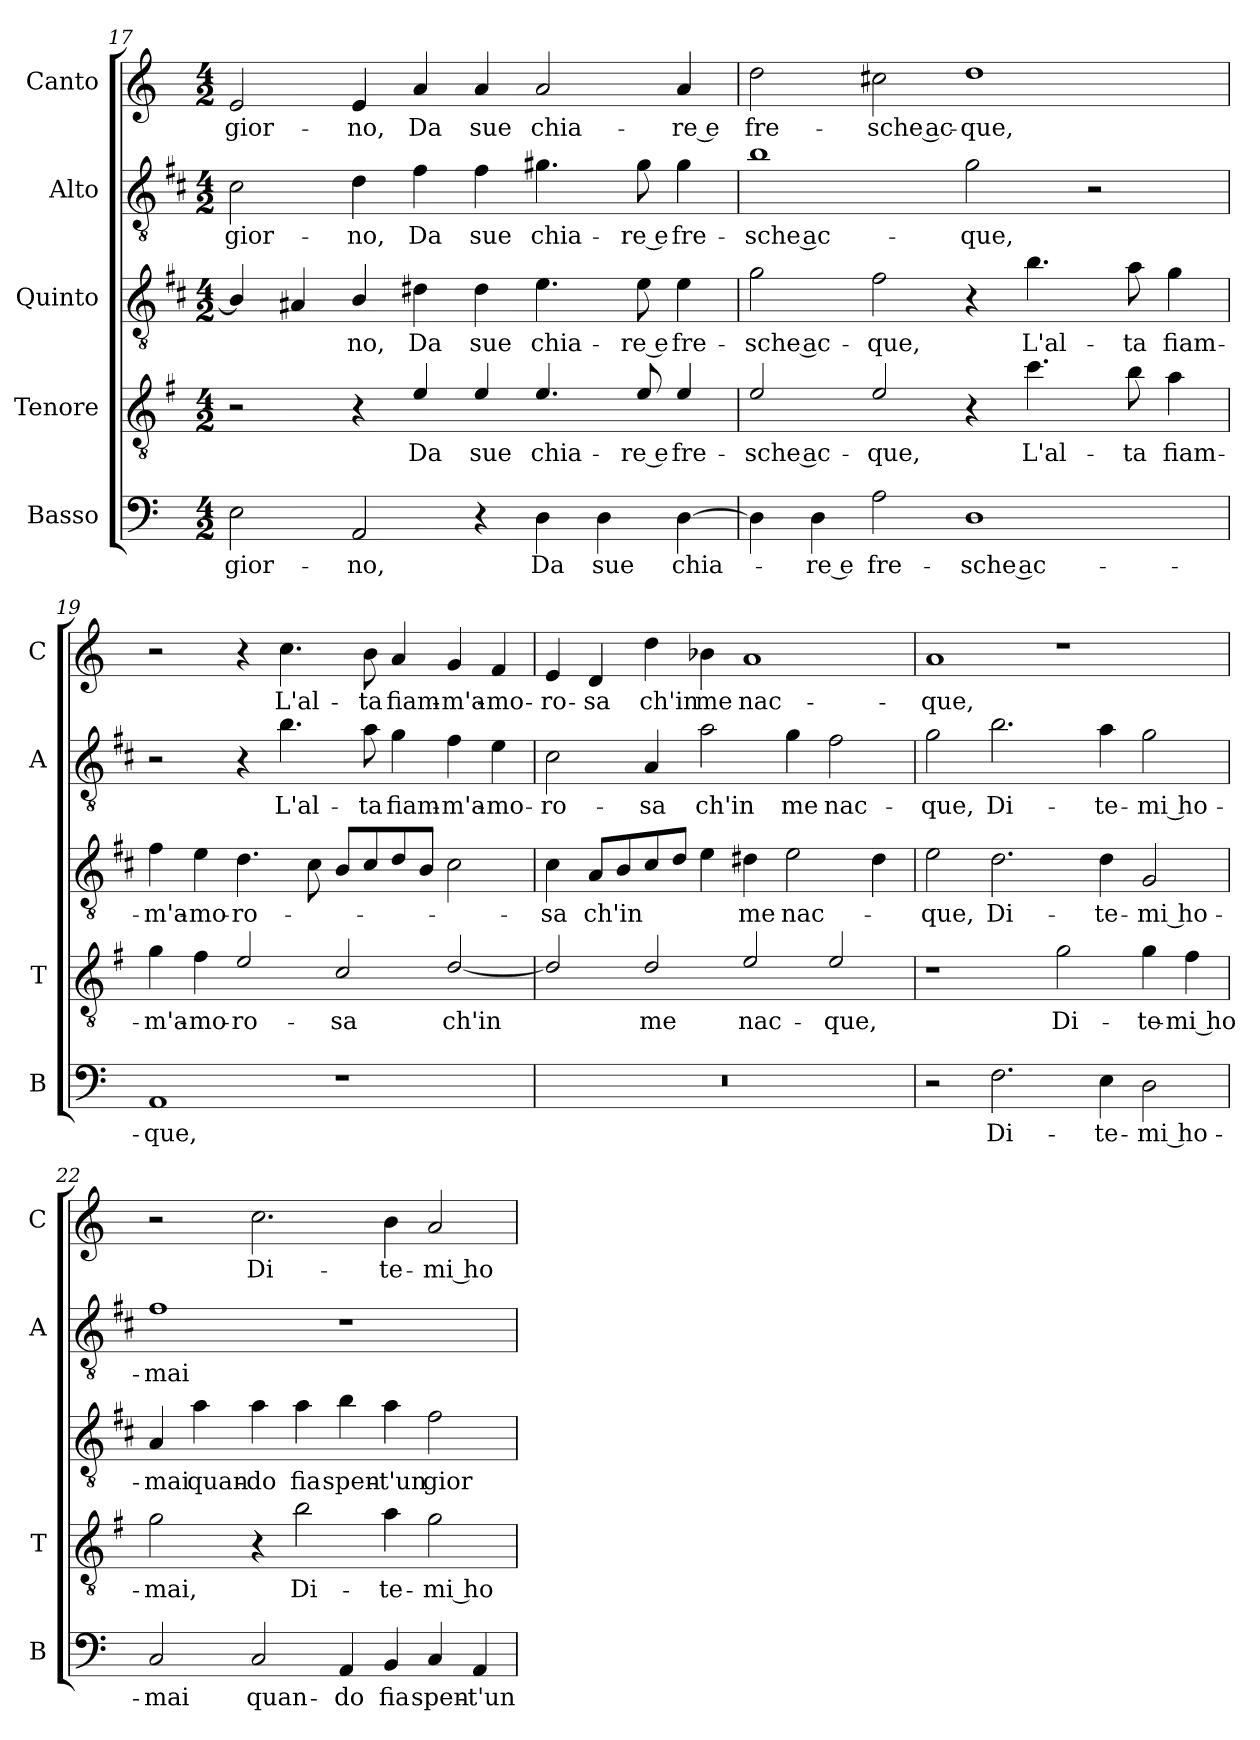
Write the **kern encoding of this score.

**kern	**text	**kern	**text	**kern	**text	**kern	**text	**kern	**text
*part5	*part5	*part4	*part4	*part3	*part3	*part2	*part2	*part1	*part1
*staff5	*staff5	*staff4	*staff4	*staff3	*staff3	*staff2	*staff2	*staff1	*staff1
*I"Basso	*	*I"Tenore	*	*I"Quinto	*	*I"Alto	*	*I"Canto	*
*I'B	*	*I'T	*	*	*	*I'A	*	*I'C	*
!!LO:PB:g=z
*clefF4	*	*clefGv2	*	*clefGv2	*	*clefGv2	*	*clefG2	*
*	*	*ITrd4c7	*	*ITrd1c2	*	*ITrd1c2	*	*	*
*k[]	*	*k[]	*	*k[]	*	*k[]	*	*k[]	*
*C:	*	*C:	*	*C:	*	*C:	*	*C:	*
*M4/2	*	*M4/2	*	*M4/2	*	*M4/2	*	*M4/2	*
=17	=17	=17	=17	=17	=17	=17	=17	=17	=17
!	!LO:LY:b	!	!	!	!	!	!LO:LY:b	!	!LO:LY:b
2E\	gior-	2r	.	4A/]	.	2B\	gior-	2e/	gior-
.	.	.	.	4G#X/	.	.	.	.	.
!	!LO:LY:b	!	!	!	!LO:LY:b	!	!LO:LY:b	!	!LO:LY:b
2AA/	-no,	4r	.	4A/	-no,	4c\	-no,	4e/	-no,
!	!	!	!LO:LY:b	!	!LO:LY:b	!	!LO:LY:b	!	!LO:LY:b
.	.	4A/	Da	4c#X\	Da	4e\	Da	4a/	Da
!	!	!	!LO:LY:b	!	!LO:LY:b	!	!LO:LY:b	!	!LO:LY:b
4r	.	4A/	sue	4c#\	sue	4e\	sue	4a/	sue
!	!LO:LY:b	!	!LO:LY:b	!	!LO:LY:b	!	!LO:LY:b	!	!LO:LY:b
4D\	Da	4.A/	chia-	4.d\	chia-	4.f#X\	chia-	2a/	chia-
!	!LO:LY:b	!	!	!	!	!	!	!	!
4D\	sue	.	.	.	.	.	.	.	.
!	!	!	!LO:LY:b	!	!LO:LY:b	!	!LO:LY:b	!	!
.	.	8A/	-re e	8d\	-re e	8f#\	-re e	.	.
!	!LO:LY:b	!	!LO:LY:b	!	!LO:LY:b	!	!LO:LY:b	!	!LO:LY:b
[4D\	chia-	4A/	fre-	4d\	fre-	4f#\	fre-	4a/	-re e
=18	=18	=18	=18	=18	=18	=18	=18	=18	=18
!	!	!	!LO:LY:b	!	!LO:LY:b	!	!LO:LY:b	!	!LO:LY:b
4D\]	.	2A/	-sche ac-	2f\	-sche ac-	1a	-sche ac-	2dd\	fre-
!	!LO:LY:b	!	!	!	!	!	!	!	!
4D\	-re e	.	.	.	.	.	.	.	.
!	!LO:LY:b	!	!LO:LY:b	!	!LO:LY:b	!	!	!	!LO:LY:b
2A\	fre-	2A/	-que,	2e\	-que,	.	.	2cc#X\	-sche ac-
!	!LO:LY:b	!	!	!	!	!	!LO:LY:b	!	!LO:LY:b
1D	-sche ac-	4r	.	4r	.	2f\	-que,	1dd	-que,
!	!	!	!LO:LY:b	!	!LO:LY:b	!	!	!	!
.	.	4.f\	L'al-	4.a\	L'al-	.	.	.	.
.	.	.	.	.	.	2r	.	.	.
!	!	!	!LO:LY:b	!	!LO:LY:b	!	!	!	!
.	.	8e\	-ta	8g\	-ta	.	.	.	.
!	!	!	!LO:LY:b	!	!LO:LY:b	!	!	!	!
.	.	4d\	fiam-	4f\	fiam-	.	.	.	.
=19	=19	=19	=19	=19	=19	=19	=19	=19	=19
!	!LO:LY:b	!	!LO:LY:b	!	!LO:LY:b	!	!	!	!
1AA	-que,	4c\	-m'a-	4e\	-m'a-	2r	.	2r	.
!	!	!	!LO:LY:b	!	!LO:LY:b	!	!	!	!
.	.	4B\	-mo-	4d\	-mo-	.	.	.	.
!	!	!	!LO:LY:b	!	!LO:LY:b	!	!	!	!
.	.	2A/	-ro-	4.c\	-ro-	4r	.	4r	.
!	!	!	!	!	!	!	!LO:LY:b	!	!LO:LY:b
.	.	.	.	.	.	4.a\	L'al-	4.cc\	L'al-
.	.	.	.	8B\	.	.	.	.	.
!	!	!	!LO:LY:b	!	!	!	!	!	!
1r	.	2F/	-sa	8A/L	.	.	.	.	.
!	!	!	!	!	!	!	!LO:LY:b	!	!LO:LY:b
.	.	.	.	8B/	.	8g\	-ta	8b\	-ta
!	!	!	!	!	!	!	!LO:LY:b	!	!LO:LY:b
.	.	.	.	8c/	.	4f\	fiam-	4a/	fiam-
.	.	.	.	8A/J	.	.	.	.	.
!	!	!	!LO:LY:b	!	!	!	!LO:LY:b	!	!LO:LY:b
.	.	[2G/	ch'in	2B\	.	4e\	-m'a-	4g/	-m'a-
!	!	!	!	!	!	!	!LO:LY:b	!	!LO:LY:b
.	.	.	.	.	.	4d\	-mo-	4f/	-mo-
!!LO:LB:g=z
=20	=20	=20	=20	=20	=20	=20	=20	=20	=20
!	!	!	!	!	!LO:LY:b	!	!LO:LY:b	!	!LO:LY:b
0r	.	2G/]	.	4B\	-sa	2B\	-ro-	4e/	-ro-
!	!	!	!	!	!LO:LY:b	!	!	!	!LO:LY:b
.	.	.	.	8G/L	ch'in	.	.	4d/	-sa
.	.	.	.	8A/	.	.	.	.	.
!	!	!	!LO:LY:b	!	!	!	!LO:LY:b	!	!LO:LY:b
.	.	2G/	me	8B/	.	4G/	-sa	4dd\	ch'in
.	.	.	.	8c/J	.	.	.	.	.
!	!	!	!	!	!	!	!LO:LY:b	!	!LO:LY:b
.	.	.	.	4d\	.	2g\	ch'in	4b-X\	me
!	!	!	!LO:LY:b	!	!LO:LY:b	!	!	!	!LO:LY:b
.	.	2A/	nac-	4c#X\	me	.	.	1a	nac-
!	!	!	!	!	!LO:LY:b	!	!LO:LY:b	!	!
.	.	.	.	2d\	nac-	4f\	me	.	.
!	!	!	!LO:LY:b	!	!	!	!LO:LY:b	!	!
.	.	2A/	-que,	.	.	2e\	nac-	.	.
.	.	.	.	4c#\	.	.	.	.	.
=21	=21	=21	=21	=21	=21	=21	=21	=21	=21
!	!	!	!	!	!LO:LY:b	!	!LO:LY:b	!	!LO:LY:b
2r	.	1r	.	2d\	-que,	2f\	-que,	1a	-que,
!	!LO:LY:b	!	!	!	!LO:LY:b	!	!LO:LY:b	!	!
2.F\	Di-	.	.	2.c\	Di-	2.a\	Di-	.	.
!	!	!	!LO:LY:b	!	!	!	!	!	!
.	.	2c\	Di-	.	.	.	.	1r	.
!	!LO:LY:b	!	!	!	!LO:LY:b	!	!LO:LY:b	!	!
4E\	-te-	.	.	4c\	-te-	4g\	-te-	.	.
!	!LO:LY:b	!	!LO:LY:b	!	!LO:LY:b	!	!LO:LY:b	!	!
2D\	-mi ho-	4c\	-te-	2F/	-mi ho-	2f\	-mi ho-	.	.
!	!	!	!LO:LY:b	!	!	!	!	!	!
.	.	4B\	-mi ho-	.	.	.	.	.	.
=22	=22	=22	=22	=22	=22	=22	=22	=22	=22
!	!LO:LY:b	!	!LO:LY:b	!	!LO:LY:b	!	!LO:LY:b	!	!
2C/	-mai	2c\	-mai,	4G/	-mai	1e	-mai	2r	.
!	!	!	!	!	!LO:LY:b	!	!	!	!
.	.	.	.	4g\	quan-	.	.	.	.
!	!LO:LY:b	!	!	!	!LO:LY:b	!	!	!	!LO:LY:b
2C/	quan-	4r	.	4g\	-do	.	.	2.cc\	Di-
!	!	!	!LO:LY:b	!	!LO:LY:b	!	!	!	!
.	.	2e\	Di-	4g\	fia	.	.	.	.
!	!LO:LY:b	!	!	!	!LO:LY:b	!	!	!	!
4AA/	-do	.	.	4a\	spen-	1r	.	.	.
!	!LO:LY:b	!	!LO:LY:b	!	!LO:LY:b	!	!	!	!LO:LY:b
4BB/	fia	4d\	-te-	4g\	-t'un	.	.	4b\	-te-
!	!LO:LY:b	!	!LO:LY:b	!	!LO:LY:b	!	!	!	!LO:LY:b
4C/	spen-	2c\	-mi ho-	2e\	gior-	.	.	2a/	-mi ho-
!	!LO:LY:b	!	!	!	!	!	!	!	!
4AA/	-t'un	.	.	.	.	.	.	.	.
=	=	=	=	=	=	=	=	=	=
*-	*-	*-	*-	*-	*-	*-	*-	*-	*-
